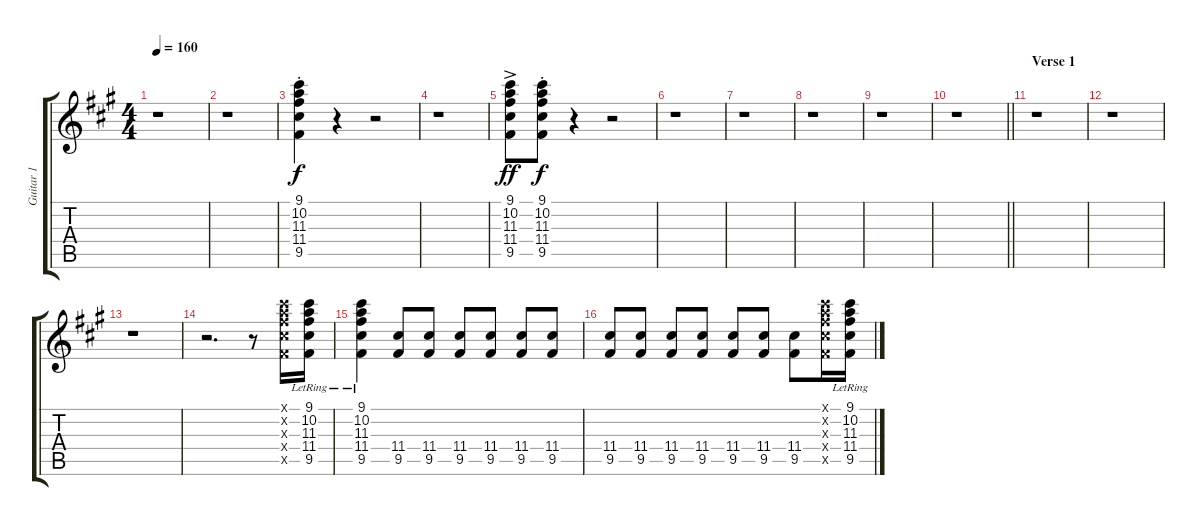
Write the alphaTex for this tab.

\track ("Guitar 1" "Guitar 1") {instrument overdrivenguitar}
\staff {score tabs}
\tuning (E4 B3 G3 D3 A2 E2) {hide}
\ts (4 4)
\tempo 160
\clef g2
\ks a
r.1{dy f instrument overdrivenguitar} |
r.1 |
(9.1 10.2 11.3 11.4 9.5{st}).4 r.4 r.2 |
r.1 |
(9.1 10.2 11.3 11.4 9.5{ac}).8{dy ff} (9.1{st} 10.2 11.3 11.4 9.5).8{dy f} r.4 r.2 |
r.1 |
r.1 |
r.1 |
r.1 |
\barLineRight lightlight
r.1 |
\section ("" "Verse 1")
r.1 |
r.1 |
r.1 |
r.2{d} r.8 (9.1{x} 10.2{x} 11.3{x} 11.4{x} 9.5{x}).16 (9.1{lr} 10.2{lr} 11.3{lr} 11.4{lr} 9.5{lr}).16 |
(9.1{lr} 10.2{lr} 11.3{lr} 11.4{lr} 9.5{lr}).4 (11.4 9.5).8 (11.4 9.5).8 (11.4 9.5).8 (11.4 9.5).8 (11.4 9.5).8 (11.4 9.5).8 |
(11.4 9.5).8 (11.4 9.5).8 (11.4 9.5).8 (11.4 9.5).8 (11.4 9.5).8 (11.4 9.5).8 (11.4 9.5).8 (9.1{x} 10.2{x} 11.3{x} 11.4{x} 9.5{x}).16 (9.1{lr} 10.2{lr} 11.3{lr} 11.4{lr} 9.5{lr}).16
